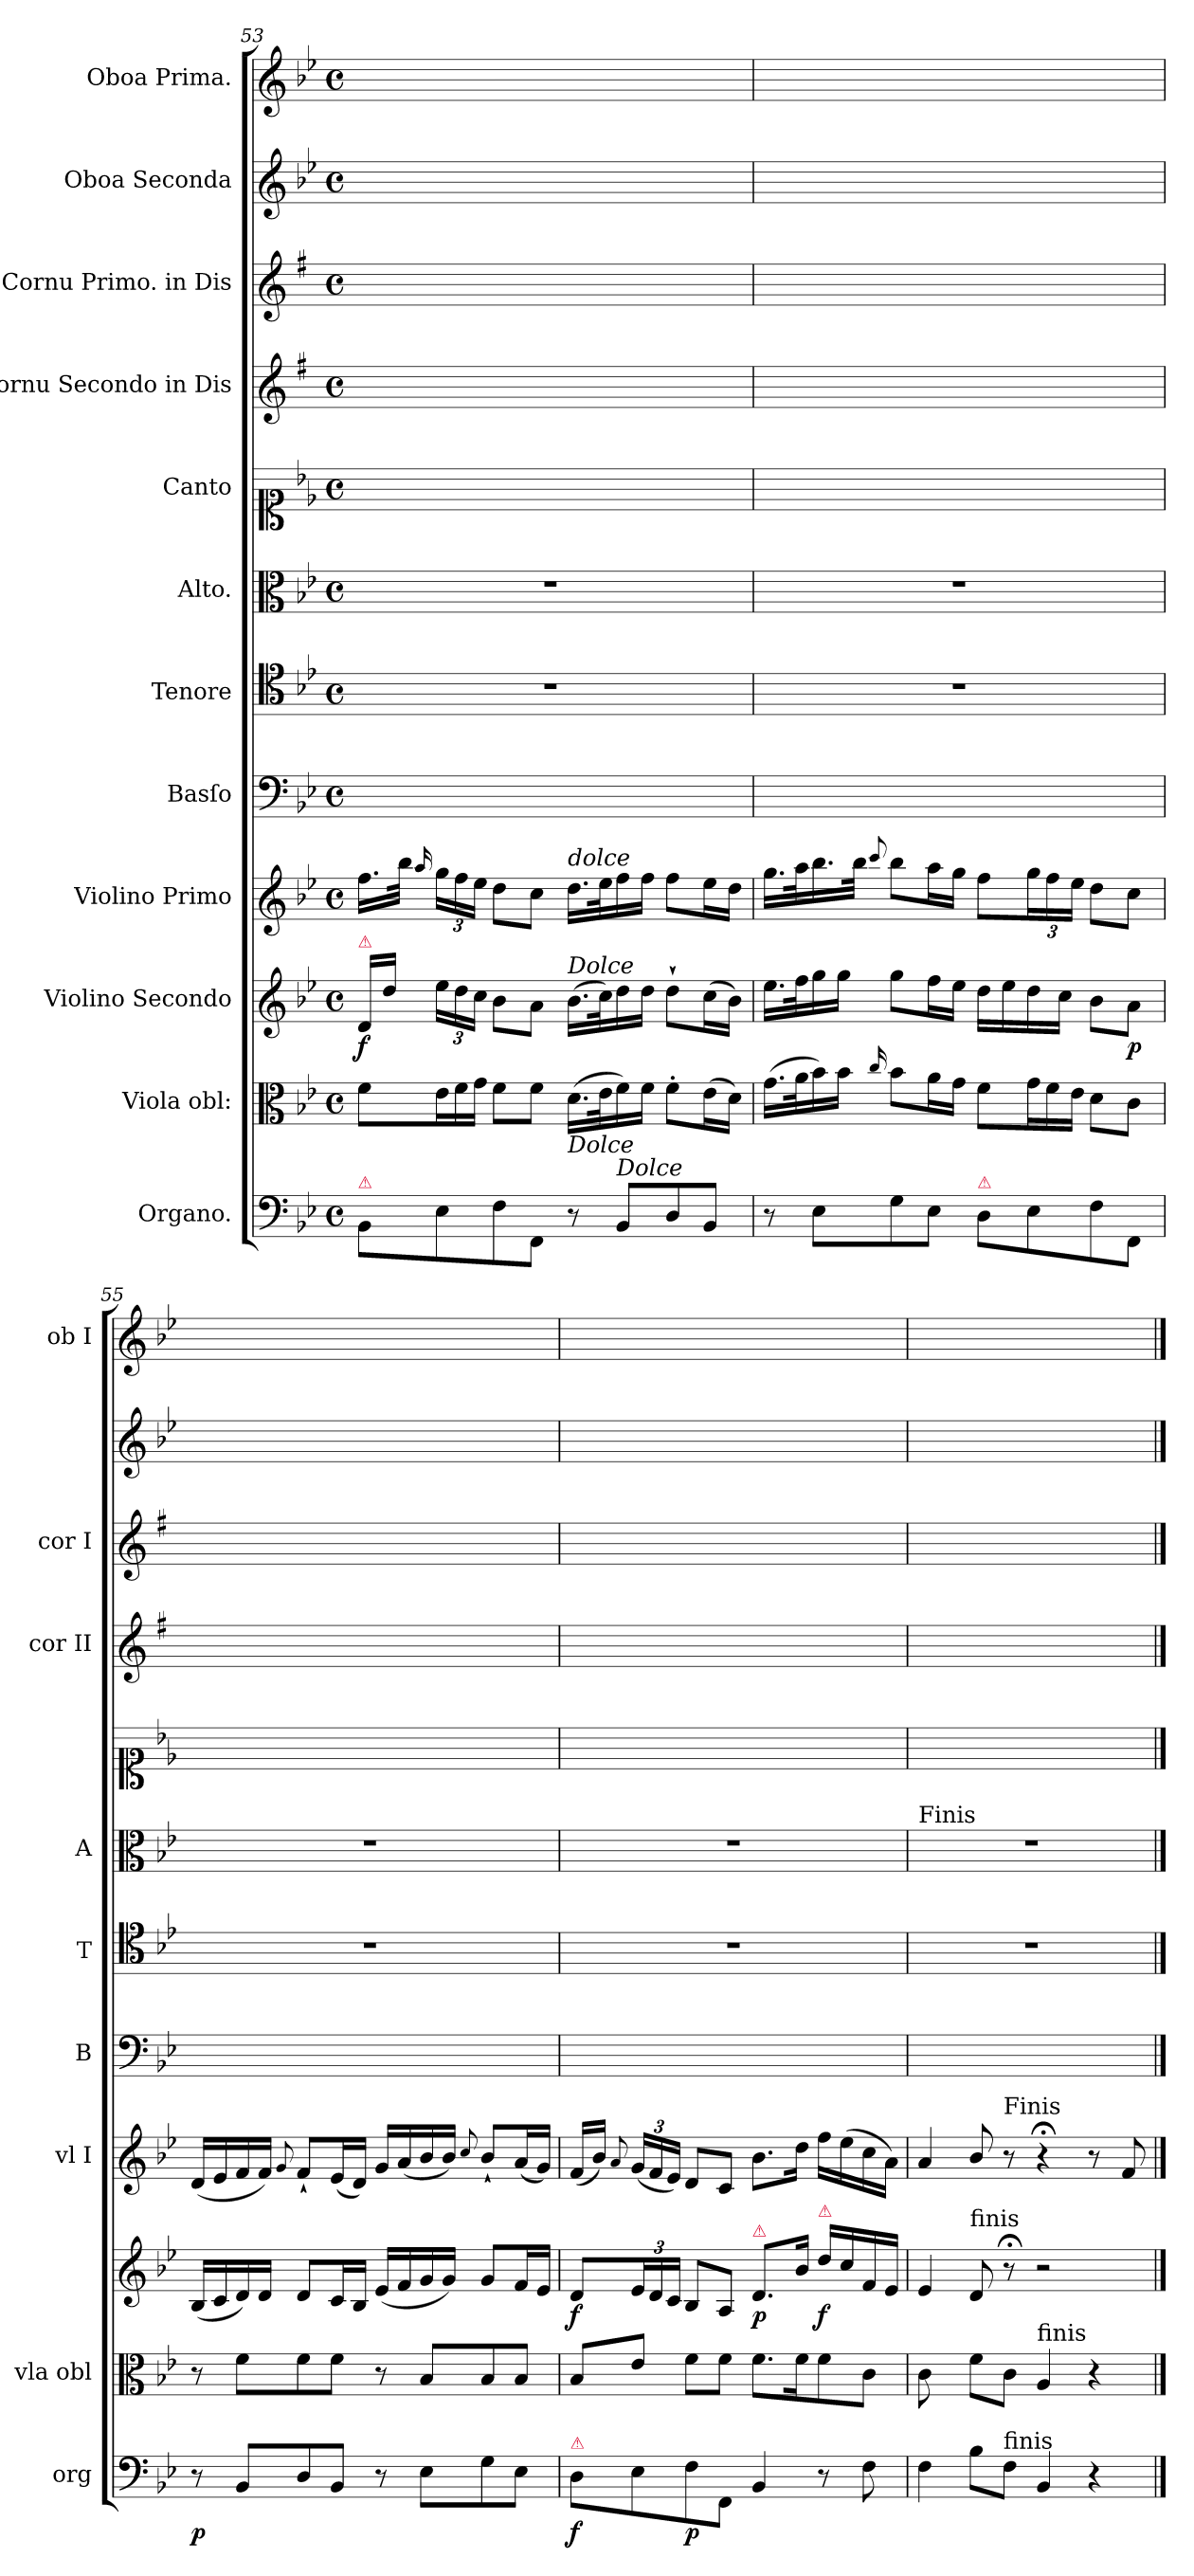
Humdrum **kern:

**kern	**dynam	**kern	**dynam	**kern	**dynam	**kern	**dynam	**kern	**kern	**kern	**kern	**kern	**kern	**kern	**kern
*part12	*part12	*part11	*part11	*part10	*part10	*part9	*part9	*part8	*part7	*part6	*part5	*part4	*part3	*part2	*part1
*staff12	*staff12	*staff11	*staff11	*staff10	*staff10	*staff9	*staff9	*staff8	*staff7	*staff6	*staff5	*staff4	*staff3	*staff2	*staff1
*I"Organo.	*	*I"Viola obl:	*	*I"Violino Secondo	*	*I"Violino Primo	*	*I"Basſo	*I"Tenore	*I"Alto.	*I"Canto	*I"Cornu Secondo in Dis	*I"Cornu Primo. in Dis	*I"Oboa Seconda	*I"Oboa Prima.
*I'org	*	*I'vla obl	*	*	*	*I'vl I	*	*I'B	*I'T	*I'A	*	*I'cor II	*I'cor I	*	*I'ob I
*clefF4	*	*clefC3	*	*clefG2	*	*clefG2	*	*clefF4	*clefC4	*clefC3	*clefC1	*clefG2	*clefG2	*clefG2	*clefG2
*	*	*	*	*	*	*	*	*	*	*	*	*ITrd5c9	*ITrd5c9	*	*
*k[b-e-]	*	*k[b-e-]	*	*k[b-e-]	*	*k[b-e-]	*	*k[b-e-]	*k[b-e-]	*k[b-e-]	*k[b-e-]	*k[b-e-]	*k[b-e-]	*k[b-e-]	*k[b-e-]
*B-:	*	*B-:	*	*B-:	*	*B-:	*	*B-:	*B-:	*B-:	*B-:	*B-:	*B-:	*B-:	*B-:
*M4/4	*	*M4/4	*	*M4/4	*	*M4/4	*	*M4/4	*M4/4	*M4/4	*M4/4	*M4/4	*M4/4	*M4/4	*M4/4
*met(c)	*	*met(c)	*	*met(c)	*	*met(c)	*	*met(c)	*met(c)	*met(c)	*met(c)	*met(c)	*met(c)	*met(c)	*met(c)
=53	=53	=53	=53	=53	=53	=53	=53	=53	=53	=53	=53	=53	=53	=53	=53
!	!	!	!	!LO:TX:a:color=crimson:t=⚠	!	!	!	!	!	!	!	!	!	!	!
!LO:TX:a:color=crimson:t=⚠	!	!	!	!	!	!	!	!	!	!	!	!	!	!	!
!	!	!	!	!	!LO:DY:b	!	!	!	!	!	!	!	!	!	!
8BB-\L	.	8f\L	.	16d/LL	f	16.ff\LL	.	1ryy	1r	1r	1ryy	1ryy	1ryy	1ryy	1ryy
.	.	.	.	16dd\JJ	.	.	.	.	.	.	.	.	.	.	.
.	.	.	.	.	.	32bb-\JJk	.	.	.	.	.	.	.	.	.
.	.	.	.	.	.	16qqaa/	.	.	.	.	.	.	.	.	.
*	*	*Xtuplet	*	*	*	*	*	*	*	*	*	*	*	*	*
8E-\	.	24e-\L	.	24ee-\LL	.	24gg\LL	.	.	.	.	.	.	.	.	.
.	.	24f\	.	24dd\	.	24ff\	.	.	.	.	.	.	.	.	.
.	.	24g\JJ	.	24cc\JJ	.	24ee-\JJ	.	.	.	.	.	.	.	.	.
8F\	.	8f\L	.	8b-\L	.	8dd\L	.	.	.	.	.	.	.	.	.
8FF/J	.	8f\J	.	8a\J	.	8cc\J	.	.	.	.	.	.	.	.	.
!	!	!	!	!	!	!LO:TX:a:i:t=dolce	!	!	!	!	!	!	!	!	!
!	!	!	!	!LO:TX:a:i:t=Dolce	!	!	!	!	!	!	!	!	!	!	!
!	!	!LO:TX:b:i:t=Dolce	!	!	!	!	!	!	!	!	!	!	!	!	!
8r	.	(16.d\LL	.	(16.b-\LL	.	16.dd\LL	.	.	.	.	.	.	.	.	.
.	.	32e-\K	.	32cc\K)	.	32ee-\K	.	.	.	.	.	.	.	.	.
!LO:TX:a:i:t=Dolce	!	!	!	!	!	!	!	!	!	!	!	!	!	!	!
8BB-/L	.	16f\)	.	16dd\	.	16ff\	.	.	.	.	.	.	.	.	.
.	.	16f\JJ	.	16dd\JJ	.	16ff\JJ	.	.	.	.	.	.	.	.	.
8D/	.	8f'\L	.	8dd`\L	.	8ff\L	.	.	.	.	.	.	.	.	.
8BB-/J	.	(16e-\L	.	(16cc\L	.	16ee-\L	.	.	.	.	.	.	.	.	.
.	.	16d\JJ)	.	16b-\JJ)	.	16dd\JJ	.	.	.	.	.	.	.	.	.
=54	=54	=54	=54	=54	=54	=54	=54	=54	=54	=54	=54	=54	=54	=54	=54
8r	.	(16.g\LL	.	16.ee-\LL	.	16.gg\LL	.	1ryy	1r	1r	1ryy	1ryy	1ryy	1ryy	1ryy
.	.	32a\K	.	32ff\K	.	32aa\K	.	.	.	.	.	.	.	.	.
8E-\L	.	16b-\)	.	16gg\	.	16.bb-\	.	.	.	.	.	.	.	.	.
.	.	16b-\JJ	.	16gg\JJ	.	.	.	.	.	.	.	.	.	.	.
.	.	.	.	.	.	32bb-\JJk	.	.	.	.	.	.	.	.	.
.	.	16qqcc/	.	.	.	8qqccc/	.	.	.	.	.	.	.	.	.
8G\	.	8b-\L	.	8gg\L	.	8bb-\L	.	.	.	.	.	.	.	.	.
8E-\J	.	16a\L	.	16ff\L	.	16aa\L	.	.	.	.	.	.	.	.	.
.	.	16g\JJ	.	16ee-\JJ	.	16gg\JJ	.	.	.	.	.	.	.	.	.
!LO:TX:a:color=crimson:t=⚠	!	!	!	!	!	!	!	!	!	!	!	!	!	!	!
8D\L	.	8f\L	.	16dd\LL	.	8ff\L	.	.	.	.	.	.	.	.	.
.	.	.	.	16ee-\	.	.	.	.	.	.	.	.	.	.	.
8E-\	.	24g\L	.	16dd\	.	24gg\L	.	.	.	.	.	.	.	.	.
.	.	24f\	.	.	.	24ff\	.	.	.	.	.	.	.	.	.
.	.	.	.	16cc\JJ	.	.	.	.	.	.	.	.	.	.	.
.	.	24e-\JJ	.	.	.	24ee-\JJ	.	.	.	.	.	.	.	.	.
8F\	.	8d\L	.	8b-\L	.	8dd\L	.	.	.	.	.	.	.	.	.
!	!	!	!	!	!LO:DY:b	!	!	!	!	!	!	!	!	!	!
8FF/J	.	8c\J	.	8a\J	p	8cc\J	.	.	.	.	.	.	.	.	.
=55	=55	=55	=55	=55	=55	=55	=55	=55	=55	=55	=55	=55	=55	=55	=55
!	!LO:DY:b	!	!	!	!	!	!LO:DY:a	!	!	!	!	!	!	!	!
8r	p	8r	.	(16B-/LL	.	(16d/LL	p&colon;	1ryy	1r	1r	1ryy	1ryy	1ryy	1ryy	1ryy
.	.	.	.	16c/	.	16e-/	.	.	.	.	.	.	.	.	.
!	!	!	!LO:DY:b	!	!	!	!	!	!	!	!	!	!	!	!
8BB-/L	.	8f\L	p&colon;	16d/)	.	16f/	.	.	.	.	.	.	.	.	.
.	.	.	.	16d/JJ	.	16f/JJ)	.	.	.	.	.	.	.	.	.
.	.	.	.	.	.	8qqg/	.	.	.	.	.	.	.	.	.
8D/	.	8f\	.	8d/L	.	8f`/L	.	.	.	.	.	.	.	.	.
8BB-/J	.	8f\J	.	16c/L	.	(16e-/L	.	.	.	.	.	.	.	.	.
.	.	.	.	16B-/JJ	.	16d/JJ)	.	.	.	.	.	.	.	.	.
8r	.	8r	.	(16e-/LL	.	16g/LL	.	.	.	.	.	.	.	.	.
.	.	.	.	16f/	.	(16a/	.	.	.	.	.	.	.	.	.
8E-\L	.	8B-/L	.	16g/	.	16b-/	.	.	.	.	.	.	.	.	.
.	.	.	.	16g/JJ)	.	16b-/JJ)	.	.	.	.	.	.	.	.	.
.	.	.	.	.	.	8qqcc/	.	.	.	.	.	.	.	.	.
8G\	.	8B-/	.	8g/L	.	8b-`/L	.	.	.	.	.	.	.	.	.
!	!	!	!LO:DY:b	!	!	!	!	!	!	!	!	!	!	!	!
8E-\J	.	8B-/J	f&colon;	16f/L	.	(16a/L	.	.	.	.	.	.	.	.	.
.	.	.	.	16e-/JJ	.	16g/JJ)	.	.	.	.	.	.	.	.	.
=56	=56	=56	=56	=56	=56	=56	=56	=56	=56	=56	=56	=56	=56	=56	=56
!LO:TX:a:color=crimson:t=⚠	!	!	!	!	!	!	!	!	!	!	!	!	!	!	!
!	!LO:DY:b	!	!	!	!LO:DY:b	!	!LO:DY:a	!	!	!	!	!	!	!	!
8D\L	f	8B-/L	.	8d/L	f	(16f/LL	f&colon;	1ryy	1r	1r	1ryy	1ryy	1ryy	1ryy	1ryy
.	.	.	.	.	.	16b-/JJ)	.	.	.	.	.	.	.	.	.
.	.	.	.	.	.	8qqa/	.	.	.	.	.	.	.	.	.
8E-\	.	8e-\J	.	24e-/L	.	(24g/LL	.	.	.	.	.	.	.	.	.
.	.	.	.	24d/	.	24f/	.	.	.	.	.	.	.	.	.
.	.	.	.	24c/JJ	.	24e-/JJ)	.	.	.	.	.	.	.	.	.
!	!LO:DY:b	!	!	!	!	!	!	!	!	!	!	!	!	!	!
8F\	p	8f\L	.	8B-/L	.	8d/L	.	.	.	.	.	.	.	.	.
!	!	!	!LO:DY:b	!	!	!	!	!	!	!	!	!	!	!	!
8FF/J	.	8f\J	p&colon;	8A/J	.	8c/J	.	.	.	.	.	.	.	.	.
!	!	!	!	!LO:TX:a:color=crimson:t=⚠	!	!	!	!	!	!	!	!	!	!	!
!	!	!	!	!	!LO:DY:b	!	!LO:DY:b	!	!	!	!	!	!	!	!
4BB-/	.	8.f\L	.	8.d/L	p	8.b-\L	p&colon;	.	.	.	.	.	.	.	.
!	!	!	!LO:DY:b	!	!	!	!	!	!	!	!	!	!	!	!
.	.	16f\K	f&colon;	16b-\Jk	.	16dd\Jk	.	.	.	.	.	.	.	.	.
!	!	!	!	!LO:TX:a:color=crimson:t=⚠	!	!	!	!	!	!	!	!	!	!	!
!	!	!	!	!	!LO:DY:b	!	!LO:DY:b	!	!	!	!	!	!	!	!
8r	.	8f\	.	16dd\LL	f	16ff\LL	f&colon;	.	.	.	.	.	.	.	.
.	.	.	.	16cc\	.	(16ee-\	.	.	.	.	.	.	.	.	.
8F\	.	8c\J	.	16f/	.	16cc\	.	.	.	.	.	.	.	.	.
.	.	.	.	16e-/JJ	.	16a\JJ)	.	.	.	.	.	.	.	.	.
=57	=57	=57	=57	=57	=57	=57	=57	=57	=57	=57	=57	=57	=57	=57	=57
!	!	!	!	!	!	!	!	!	!	!LO:TX:a:t=Finis	!	!	!	!	!
!	!	!LO:N:vis=8	!	!	!	!	!	!	!	!	!	!	!	!	!
4F\	.	4c\	.	4e-/	.	4a/	.	1ryy	1r	1r	1ryy	1ryy	1ryy	1ryy	1ryy
!	!	!	!	!LO:TX:a:t=finis	!	!	!	!	!	!	!	!	!	!	!
8B-\L	.	8f\L	.	8d/	.	8b-/	.	.	.	.	.	.	.	.	.
!	!	!	!	!	!	!LO:TX:a:t=Finis	!	!	!	!	!	!	!	!	!
!LO:TX:a:t=finis	!	!	!	!	!	!	!	!	!	!	!	!	!	!	!
8F\J	.	8c\J	.	8r;<	.	8r	.	.	.	.	.	.	.	.	.
!	!	!LO:TX:a:t=finis	!	!	!	!	!	!	!	!	!	!	!	!	!
4BB-/	.	4A/	.	2r	.	4r;<	.	.	.	.	.	.	.	.	.
4r	.	4r	.	.	.	8r	.	.	.	.	.	.	.	.	.
.	.	.	.	.	.	8f/	.	.	.	.	.	.	.	.	.
==	==	==	==	==	==	==	==	==	==	==	==	==	==	==	==
*-	*-	*-	*-	*-	*-	*-	*-	*-	*-	*-	*-	*-	*-	*-	*-
